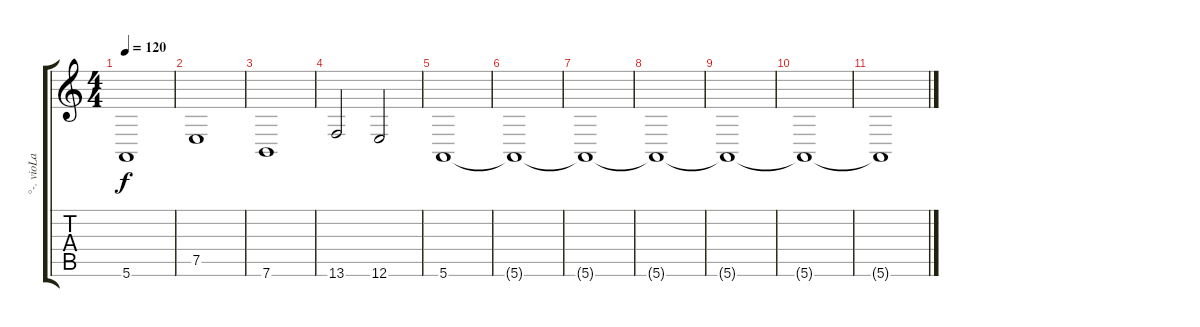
\track ("°-. vioLa .-°" "°-. vioLa ") {instrument viola}
\staff {score tabs}
\tuning (E4 B3 G3 D3 A2 E2) {hide}
\ts (4 4)
\tempo 120
\clef g2
\ks c
5.6.1{dy f} |
7.5.1 |
7.6.1 |
13.6.2 12.6.2 |
5.6.1{volume 0} |
5.6{t}.1 |
5.6{t}.1 |
5.6{t}.1 |
5.6{t}.1 |
5.6{t}.1 |
5.6{t}.1
